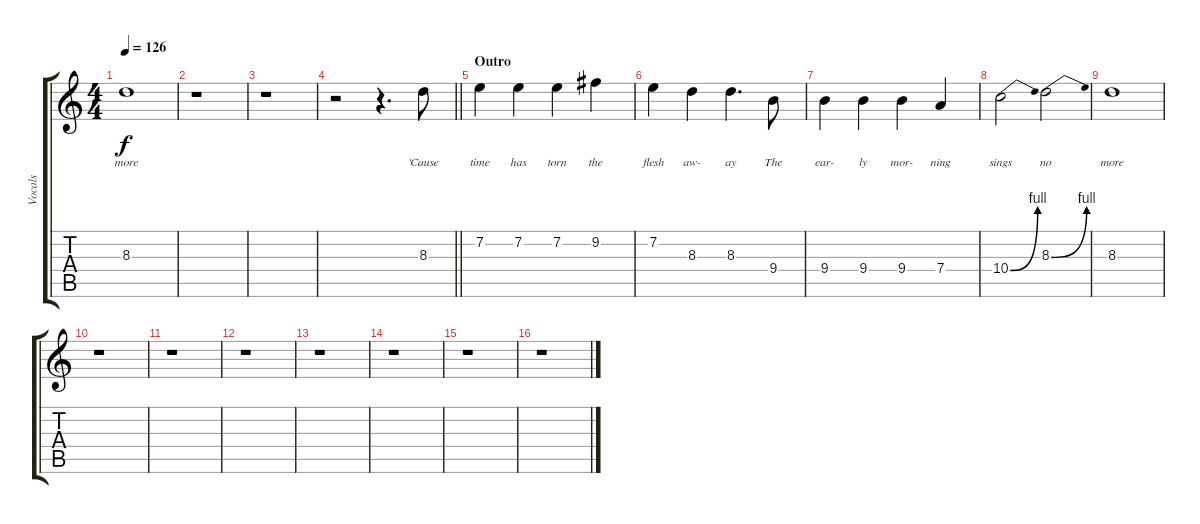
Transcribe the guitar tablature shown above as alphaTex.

\track ("Vocals" "Vocals") {instrument acousticguitarnylon}
\staff {score tabs}
\tuning (D4 A3 Gb3 D3 A2 D2) {hide}
\ts (4 4)
\tempo 126
\clef g2
\ks c
8.3{be (hold 0 0 60 0)}.1{lyrics (0 "more") lyrics (1 "") lyrics (2 "") lyrics (3 "") lyrics (4 "") dy f} |
r.1 |
r.1 |
\barLineRight lightlight
r.2 r.4{d} 8.3.8{lyrics (0 "'Cause") lyrics (1 "") lyrics (2 "") lyrics (3 "") lyrics (4 "")} |
\section ("" "Outro")
7.2.4{lyrics (0 "time") lyrics (1 "") lyrics (2 "") lyrics (3 "") lyrics (4 "")} 7.2.4{lyrics (0 "has") lyrics (1 "") lyrics (2 "") lyrics (3 "") lyrics (4 "")} 7.2.4{lyrics (0 "torn") lyrics (1 "") lyrics (2 "") lyrics (3 "") lyrics (4 "")} 9.2.4{lyrics (0 "the") lyrics (1 "") lyrics (2 "") lyrics (3 "") lyrics (4 "")} |
7.2.4{lyrics (0 "flesh") lyrics (1 "") lyrics (2 "") lyrics (3 "") lyrics (4 "")} 8.3.4{lyrics (0 "aw-") lyrics (1 "") lyrics (2 "") lyrics (3 "") lyrics (4 "")} 8.3.4{d lyrics (0 "ay") lyrics (1 "") lyrics (2 "") lyrics (3 "") lyrics (4 "")} 9.4.8{lyrics (0 "The") lyrics (1 "") lyrics (2 "") lyrics (3 "") lyrics (4 "")} |
9.4.4{lyrics (0 "ear-") lyrics (1 "") lyrics (2 "") lyrics (3 "") lyrics (4 "")} 9.4.4{lyrics (0 "ly") lyrics (1 "") lyrics (2 "") lyrics (3 "") lyrics (4 "")} 9.4.4{lyrics (0 "mor-") lyrics (1 "") lyrics (2 "") lyrics (3 "") lyrics (4 "")} 7.4.4{lyrics (0 "ning") lyrics (1 "") lyrics (2 "") lyrics (3 "") lyrics (4 "")} |
10.4{be (bend 0 0 60 4)}.2{lyrics (0 "sings") lyrics (1 "") lyrics (2 "") lyrics (3 "") lyrics (4 "")} 8.3{be (bend 0 0 60 4)}.2{lyrics (0 "no") lyrics (1 "") lyrics (2 "") lyrics (3 "") lyrics (4 "")} |
8.3{be (hold 0 0 60 0)}.1{lyrics (0 "more") lyrics (1 "") lyrics (2 "") lyrics (3 "") lyrics (4 "")} |
r.1 |
r.1 |
r.1 |
r.1 |
r.1 |
r.1 |
r.1
